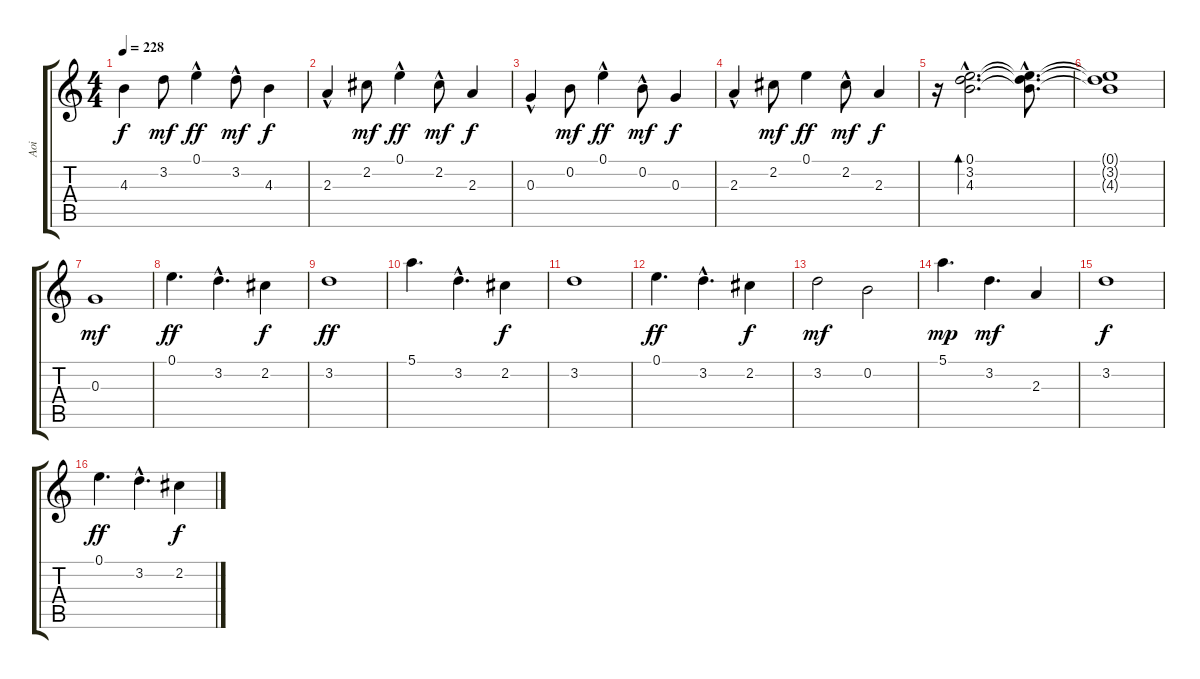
\track ("Aoi" "Aoi") {instrument electricguitarclean}
\staff {score tabs}
\tuning (E4 B3 G3 D3 A2 E2) {hide}
\ts (4 4)
\tempo 228
\clef g2
\ks c
4.3.4{dy f} 3.2.8{dy mf} 0.1{hac}.4{dy ff} 3.2{hac}.8{dy mf} 4.3.4{dy f} |
2.3{hac}.4 2.2.8{dy mf} 0.1{hac}.4{dy ff} 2.2{hac}.8{dy mf} 2.3.4{dy f} |
0.3{hac}.4 0.2.8{dy mf} 0.1{hac}.4{dy ff} 0.2{hac}.8{dy mf} 0.3.4{dy f} |
2.3{hac}.4 2.2.8{dy mf} 0.1.4{dy ff} 2.2{hac}.8{dy mf} 2.3.4{dy f} |
r.16 (0.1{hac} 3.2{hac} 4.3{hac}).2{d bd 480} (0.1{hac t} 3.2{hac t} 4.3{hac t}).8{d} |
(0.1{t} 3.2{t} 4.3{t}).1 |
0.3.1{dy mf} |
0.1.4{d dy ff} 3.2{hac}.4{d} 2.2.4{dy f} |
3.2.1{dy ff} |
5.1.4{d} 3.2{hac}.4{d} 2.2.4{dy f} |
3.2.1 |
0.1.4{d dy ff} 3.2{hac}.4{d} 2.2.4{dy f} |
3.2.2{dy mf} 0.2.2 |
5.1.4{d dy mp} 3.2.4{d dy mf} 2.3.4 |
3.2.1{dy f} |
0.1.4{d dy ff} 3.2{hac}.4{d} 2.2.4{dy f}
